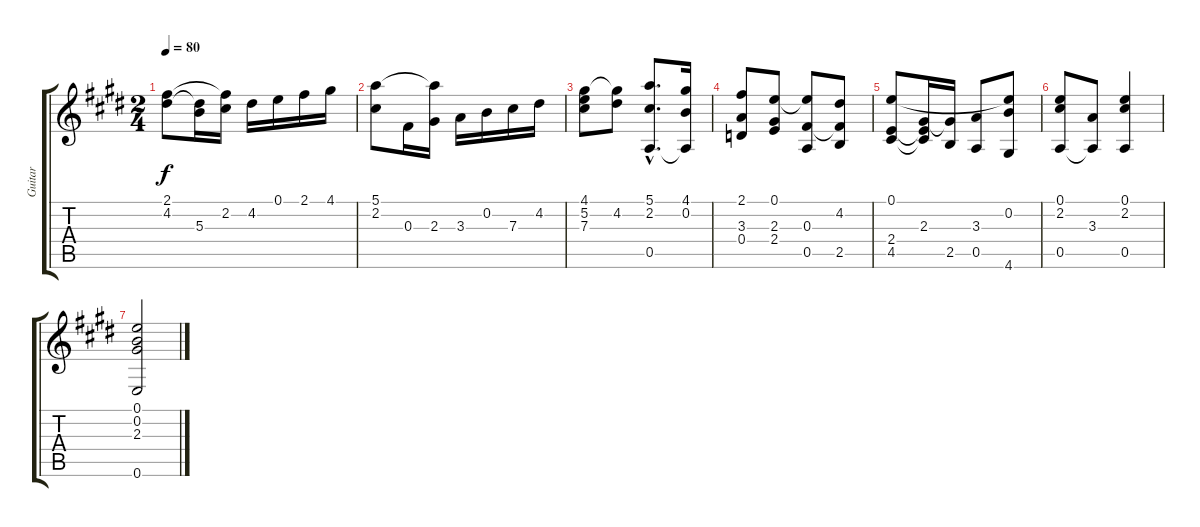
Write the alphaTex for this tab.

\track ("Guitar" "Guitar") {instrument acousticguitarnylon}
\staff {score tabs}
\tuning (E4 B3 Gb3 D3 A2 E2) {hide}
\ts (2 4)
\tempo 80
\clef g2
\ks e
(2.1 4.2).8{dy f} (4.2{t} 5.3).16 (2.1{t} 2.2).16 4.2.16 0.1.16 2.1.16 4.1.16 |
(5.1 2.2).8 0.3.16 (5.1{t} 2.3).16 3.3.16 0.2.16 7.3.16 4.2.16 |
(4.1 5.2 7.3).8 (4.1{t} 4.2).8 (5.1{hac} 2.2{hac} 0.5{hac}).8{d} (4.1 0.2 0.5{t}).16 |
(2.1 3.3 0.4).8 (0.1 2.3 2.4).8 (0.1{t} 0.3 0.5).8 (4.2 0.3{t} 2.5).8 |
(0.1 2.4 4.5).8 (2.3 2.4{t} 4.5{t}).16 (2.3{t} 2.5).16 (3.3 0.5).8 (0.1{t} 0.2 4.6).8 |
(0.1 2.2 0.5).8 (3.3 0.5{t}).8 (0.1 2.2 0.5).4 |
(0.1 0.2 2.3 0.6).2
